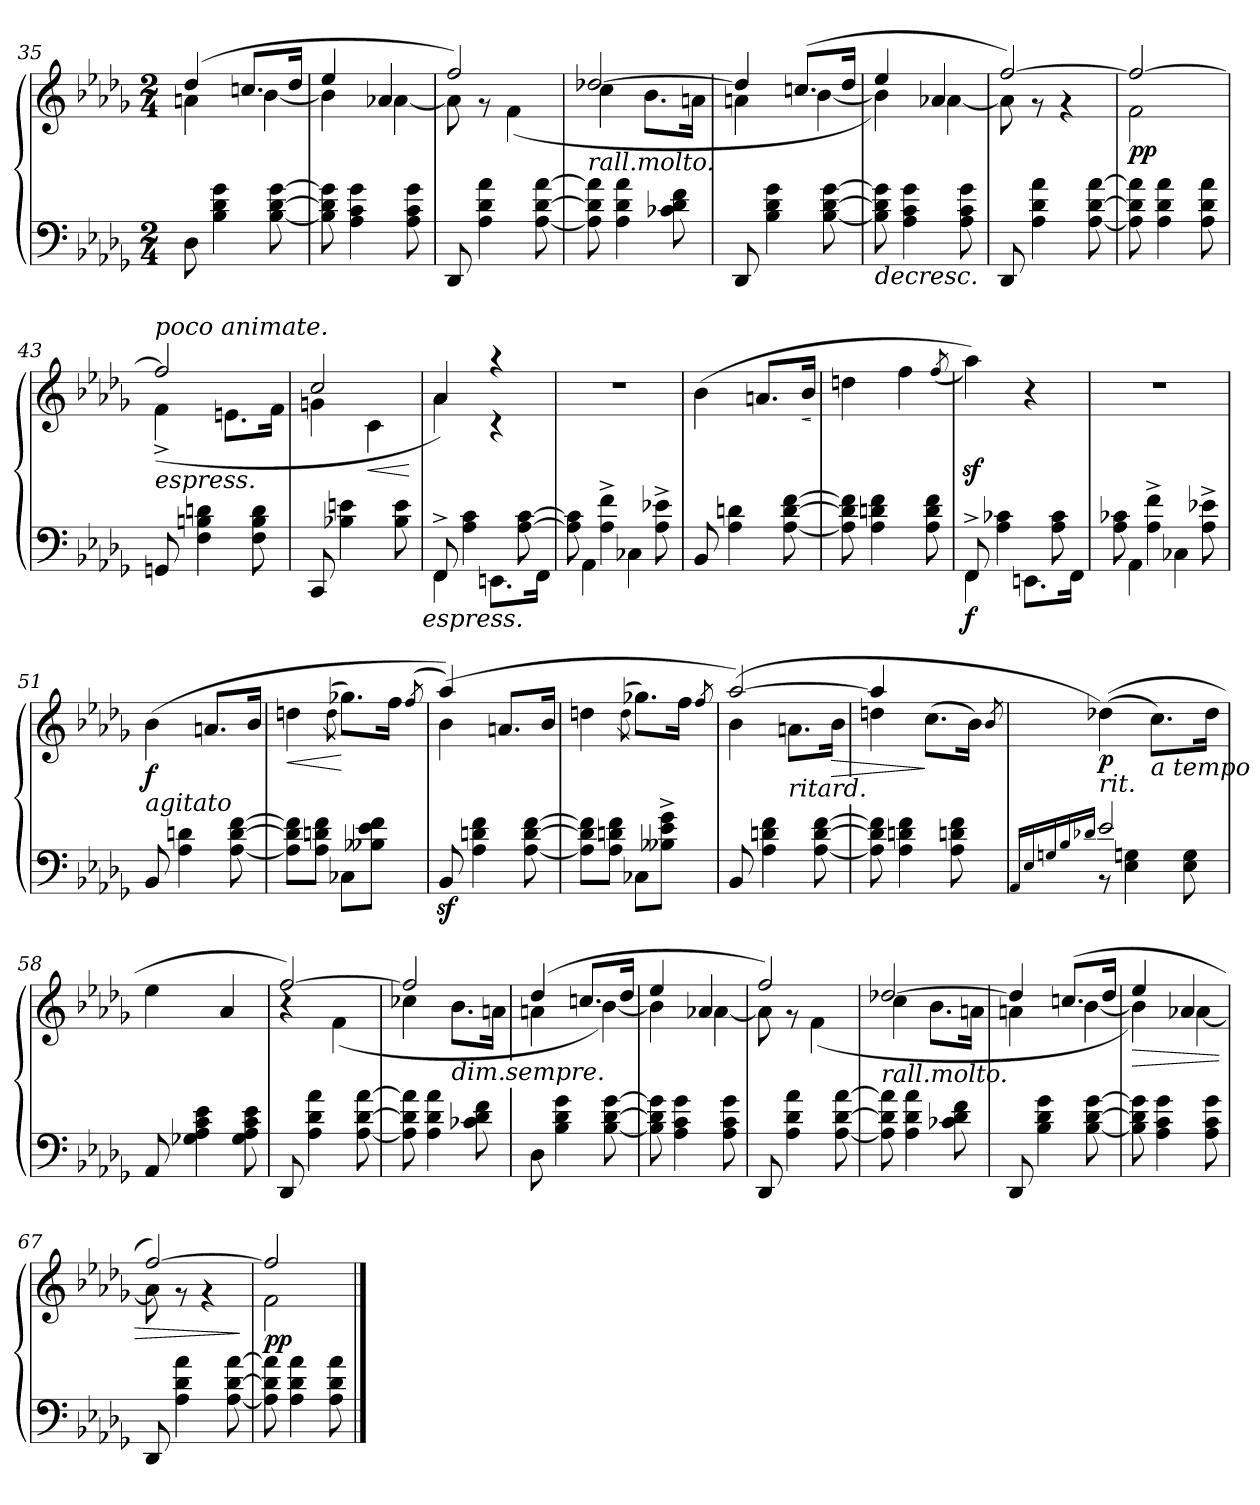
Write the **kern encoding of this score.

**kern	**kern	**dynam
*part1	*part1	*part1
*staff2	*staff1	*staff1/2
*clefF4	*clefG2	*
*k[b-e-a-d-g-]	*k[b-e-a-d-g-]	*
*D-:	*D-:	*
*M2/4	*M2/4	*
=35	=35	=35
*	*^	*
8D-\	(>4dd-/	4an\	.
4B-\ 4d-\ 4g-\	.	.	.
.	8.ccn/L	[<4b-\	.
[8B-\ [8d-\ [8g-\	.	.	.
.	16dd-/Jk	.	.
=36	=36	=36	=36
8B-\] 8d-\] 8g-\]	4ee-/	4b-\]	.
4A-\ 4c\ 4g-\	.	.	.
.	4a-X/	[<4a-\	.
8A-\ 8c\ 8g-\	.	.	.
=37	=37	=37	=37
8DD-/	2ff/)	8a-\]	.
4A-\ 4d-\ 4a-\	.	8rg	.
.	.	(<4f\	.
[8A-\ [8d-\ [8a-\	.	.	.
=38	=38	=38	=38
!	!LO:TX:b:i:t=rall.molto.	!	!
8A-\] 8d-\] 8a-\]	[>2dd-X/	4cc\	.
4A-\ 4d-\ 4a-\	.	.	.
.	.	8.b-\L	.
8c-X\ 8d-\ 8f\	.	.	.
.	.	16an\Jk	.
!!LO:LB:g=z	!!
=39	=39	=39	=39
8DD-/	4dd-/]	4an\	.
4B-\ 4d-\ 4g-\	.	.	.
.	(>8.ccn/L	[<4b-\	.
[8B-\ [8d-\ [8g-\	.	.	.
.	16dd-/Jk	.	.
=40	=40	=40	=40
!	!	!	!LO:HP:b=2
8B-\] 8d-\] 8g-\]	4ee-/	4b-\])	>
4A-\ 4c\ 4g-\	.	.	.
.	4a-X/	[<4a-\	.
8A-\ 8c\ 8g-\	.	.	.
=41	=41	=41	=41
8DD-/	[>2ff/)	8a-\]	.
4A-\ 4d-\ 4a-\	.	8rg	.
.	.	4rg	.
[8A-\ [8d-\ [8a-\	.	.	.
=42	=42	=42	=42
!	!	!	!LO:DY:b
8A-\] 8d-\] 8a-\]	2ff/_	2f\	pp
4A-\ 4d-\ 4a-\	.	.	.
8A-\ 8d-\ 8a-\	.	.	.
*	*v	*v	*
.	.	]
=43	=43	=43
*	*^	*
!	!LO:TX:a:i:t=poco animate.	!	!
!LO:TX:a:i:t=espress.	!	!	!
8GGn/	2ff/]	(<4f^<\	.
4F\ 4Bn\ 4dn\	.	.	.
.	.	8.en\L	.
8F\ 8B\ 8d\	.	.	.
.	.	16f\Jk	.
=44	=44	=44	=44
8CC/	2cc/	4gn\	.
4B-X\ 4en\	.	.	.
!	!	!	!LO:HP:b
.	.	4c\	<
8B-\ 8e\	.	.	.
*	*v	*v	*
.	.	[
!LO:TX:b:i:t=espress.	!	!
=45	=45	=45
*^	*^	*
8FF^>/	4FF\	4a-/)	4a-\	.
4A-\ 4c\	.	.	.	.
.	8.EEn\L	4raa	4rc	.
[<8A-\ [<8c\	.	.	.	.
.	16FF\Jk	.	.	.
*	*	*v	*v	*
=46	=46	=46	=46
8A-\] 8c\]	4AA-\	2r	.
4A-\^> 4f\^>	.	.	.
.	4C-X\	.	.
8A-\^> 8e-X\^>	.	.	.
*v	*v	*	*
!!LO:LB:g=z
=47	=47	=47
8BB-/	(>4b-\	.
4A-\ 4dn\	.	.
.	8.an/L	.
[8A-\ [8d\ [8f\	.	.
!	!	!LO:HP:b
.	16b-/Jk	<
.	.	[
=48	=48	=48
8A-\] 8d\] 8f\]	4ddn\	.
4A-\ 4dn\ 4f\	.	.
.	4ff\	.
8A-\ 8d\ 8f\	.	.
.	(<8qff/	.
=49	=49	=49
*^	*	*
!	!	!	!LO:DY:b=2
8FF^</	4FF\	4aa-z<\))	f
4A-\ 4c-X\	.	.	.
.	8.EEn\L	4r	.
8A-\ 8c-\	.	.	.
.	16FF\Jk	.	.
=50	=50	=50	=50
8A-\ 8c-X\	4AA-\	2r	.
4A-\^> 4f\^>	.	.	.
.	4C-X\	.	.
8A-\^> 8e-X\^>	.	.	.
*v	*v	*	*
=51	=51	=51
!	!LO:TX:b:i:t=agitato	!
!	!	!LO:DY:b
8BB-/	(>4b-\	f
4A-\ 4dn\	.	.
.	8.an/L	.
[8A-\ [8d\ [8f\	.	.
.	16b-/Jk	.
=52	=52	=52
!	!	!LO:HP:b
8A-\] 8d\] 8f\]L	4ddn\	<
8A-\ 8dn\ 8f\J	.	.
.	(<8qdd\	.
8C-X\L	8.gg-X\L)	[
8B--X\ 8e-\ 8f\J	.	.
.	16ff\Jk	.
.	(>8qff/	.
=53	=53	=53
*	*^	*
8BB-z>/	4aa-/))	(<4b-\	.
4A-\ 4dn\ 4f\	.	.	.
.	4ryy	8.an/L	.
[8A-\ [8d\ [8f\	.	.	.
.	.	16b-/Jk	.
*	*v	*v	*
=54	=54	=54
8A-\] 8d\] 8f\]L	4ddn\	.
8A-\ 8dn\ 8f\J	.	.
.	(<8qdd\	.
8C-X\L	8.gg-X\L)	.
8B--X\^> 8e-\^> 8g-\^>J	.	.
.	16ff\Jk	.
.	8qff/	.
!!LO:LB:g=z
=55	=55	=55
*	*^	*
8BB-/	[>2aa-/)	(<4b-\	.
4A-\ 4dn\ 4f\	.	.	.
!	!	!LO:TX:b:i:t=ritard.	!
.	.	8.an\L	.
[8A-\ [8d\ [8f\	.	.	.
!	!	!	!LO:HP:b
.	.	16b-\Jk	>
=56	=56	=56	=56
8A-\] 8d\] 8f\]	4aa-/]	4ddn\	.
4A-\ 4dn\ 4f\	.	.	.
.	4ryy	(<8.cc\L	]
8A-\ 8dn\ 8f\	.	.	.
.	.	16b-\Jk)	.
.	.	8qb-/	.
*	*v	*v	*
=57	=57	=57
16qAA-/LL	.	.
16qE-/	.	.
16qGn/	.	.
16qB-/	.	.
16qd-X/JJ	.	.
*^	*	*
!	!	!LO:TX:b:i:t=rit.	!
!	!	!	!LO:DY:b
2e-/	8r	(>(>4dd-X\)	p
.	4E-\ 4G\	.	.
!	!	!LO:TX:b:i:t=a tempo	!
.	.	8.cc\L)	.
.	8E-\ 8G\	.	.
.	.	16dd-\Jk	.
*v	*v	*	*
=58	=58	=58
8AA-/	4ee-\	.
4G-X\ 4A-\ 4c\ 4e-\	.	.
.	4a-/	.
8G-\ 8A-\ 8c\ 8e-\	.	.
=59	=59	=59
*	*^	*
8DD-/	[>2ff/)	4ra	.
4A-\ 4d-\ 4a-\	.	.	.
.	.	(<4f\	.
[8A-\ [8d-\ [8a-\	.	.	.
=60	=60	=60	=60
8A-\] 8d-\] 8a-\]	2ff/]	4cc-X\	.
4A-\ 4d-\ 4a-\	.	.	.
!	!	!LO:TX:b:i:t=dim.sempre.	!
.	.	8.b-\L	.
8c-X\ 8d-\ 8f\	.	.	.
.	.	16an\Jk	.
=61	=61	=61	=61
8D-\	(>4dd-/	4an\	.
4B-\ 4d-\ 4g-\	.	.	.
.	8.ccn/L	[<4b-\)	.
[8B-\ [8d-\ [8g-\	.	.	.
.	16dd-/Jk	.	.
!!LO:LB:g=z	!!
=62	=62	=62	=62
8B-\] 8d-\] 8g-\]	4ee-/	4b-\]	.
4A-\ 4c\ 4g-\	.	.	.
.	4a-X/	[<4a-\	.
8A-\ 8c\ 8g-\	.	.	.
=63	=63	=63	=63
8DD-/	2ff/)	8a-\]	.
4A-\ 4d-\ 4a-\	.	8rg	.
.	.	(<4f\	.
[8A-\ [8d-\ [8a-\	.	.	.
=64	=64	=64	=64
!	!LO:TX:b:i:t=rall.molto.	!	!
8A-\] 8d-\] 8a-\]	[>2dd-X/	4cc\	.
4A-\ 4d-\ 4a-\	.	.	.
.	.	8.b-\L	.
8c-X\ 8d-\ 8f\	.	.	.
.	.	16an\Jk	.
=65	=65	=65	=65
8DD-/	4dd-/]	4an\	.
4B-\ 4d-\ 4g-\	.	.	.
.	(>8.ccn/L	[<4b-\	.
[8B-\ [8d-\ [8g-\	.	.	.
.	16dd-/Jk	.	.
=66	=66	=66	=66
!	!	!	!LO:HP:b
8B-\] 8d-\] 8g-\]	4ee-/	4b-\])	>
4A-\ 4c\ 4g-\	.	.	.
.	4a-X/	[<4a-\	.
8A-\ 8c\ 8g-\	.	.	.
=67	=67	=67	=67
8DD-/	[>2ff/)	8a-\]	.
4A-\ 4d-\ 4a-\	.	8rg	.
.	.	4rg	.
[8A-\ [8d-\ [8a-\	.	.	.
*	*v	*v	*
.	.	]
=68	=68	=68
*	*^	*
!	!	!	!LO:DY:b
8A-\] 8d-\] 8a-\]	2ff/]	2f\	pp
4A-\ 4d-\ 4a-\	.	.	.
8A-\ 8d-\ 8a-\	.	.	.
*	*v	*v	*
==	==	==
*-	*-	*-
